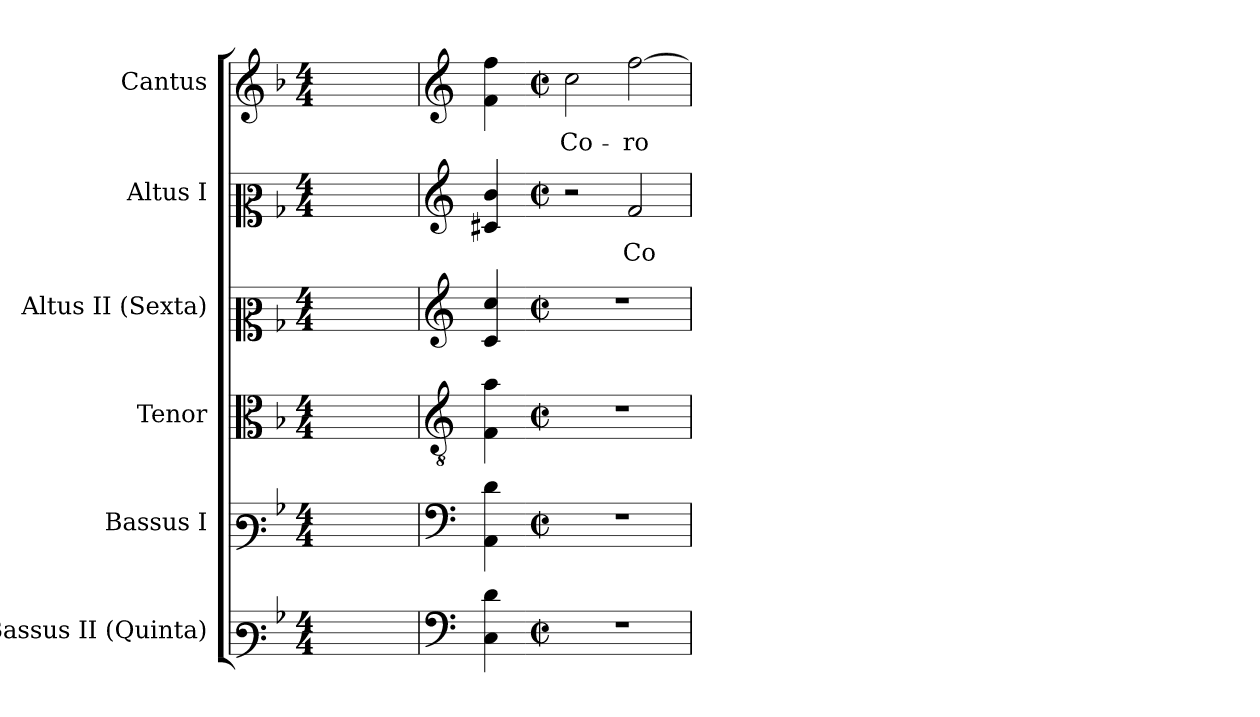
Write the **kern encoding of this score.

**kern	**kern	**kern	**kern	**kern	**text	**kern	**text
*part6	*part5	*part4	*part3	*part2	*part2	*part1	*part1
*staff6	*staff5	*staff4	*staff3	*staff2	*staff2	*staff1	*staff1
*I"Bassus II (Quinta)	*I"Bassus I	*I"Tenor	*I"Altus II (Sexta)	*I"Altus I	*	*I"Cantus	*
*I'B.	*I'B.	*I'T.	*I'A.	*I'A.	*	*I'S.	*
!!LO:PB:g=z
*clefF3	*clefF3	*clefC3	*clefC2	*clefC2	*	*clefG2	*
*	*	*ITrd7c12	*	*	*	*	*
*k[b-]	*k[b-]	*k[b-]	*k[b-]	*k[b-]	*	*k[b-]	*
*F:	*F:	*F:	*F:	*F:	*	*F:	*
*M4/4	*M4/4	*M4/4	*M4/4	*M4/4	*	*M4/4	*
=1	=1	=1	=1	=1	=1	=1	=1
1ryy	1ryy	1ryy	1ryy	1ryy	.	1ryy	.
=2	=2	=2	=2	=2	=2	=2	=2
*clefF4	*clefF4	*clefGv2	*clefG2	*clefG2	*	*clefG2	*
4Ci\ 4di	4AAi\ 4di	4FFi\ 4Ai	4ci/ 4cci	4c#Xi/ 4b-i	.	4fi\ 4ffi	.
=1-	=1-	=1-	=1-	=1-	=1-	=1-	=1-
*M2/2	*M2/2	*M2/2	*M2/2	*M2/2	*	*M2/2	*
*met(c|)	*met(c|)	*met(c|)	*met(c|)	*met(c|)	*	*met(c|)	*
!	!	!	!	!	!	!	!LO:LY:b:color=#000000
1r	1r	1r	1r	2r	.	2cci\	Co-
!	!	!	!	!	!LO:LY:b:color=#000000	!	!
!	!	!	!	!	!	!	!LO:LY:b:color=#000000
.	.	.	.	2fi/	Co-	[>2ffi\	-ro-
=	=	=	=	=	=	=	=
*-	*-	*-	*-	*-	*-	*-	*-
